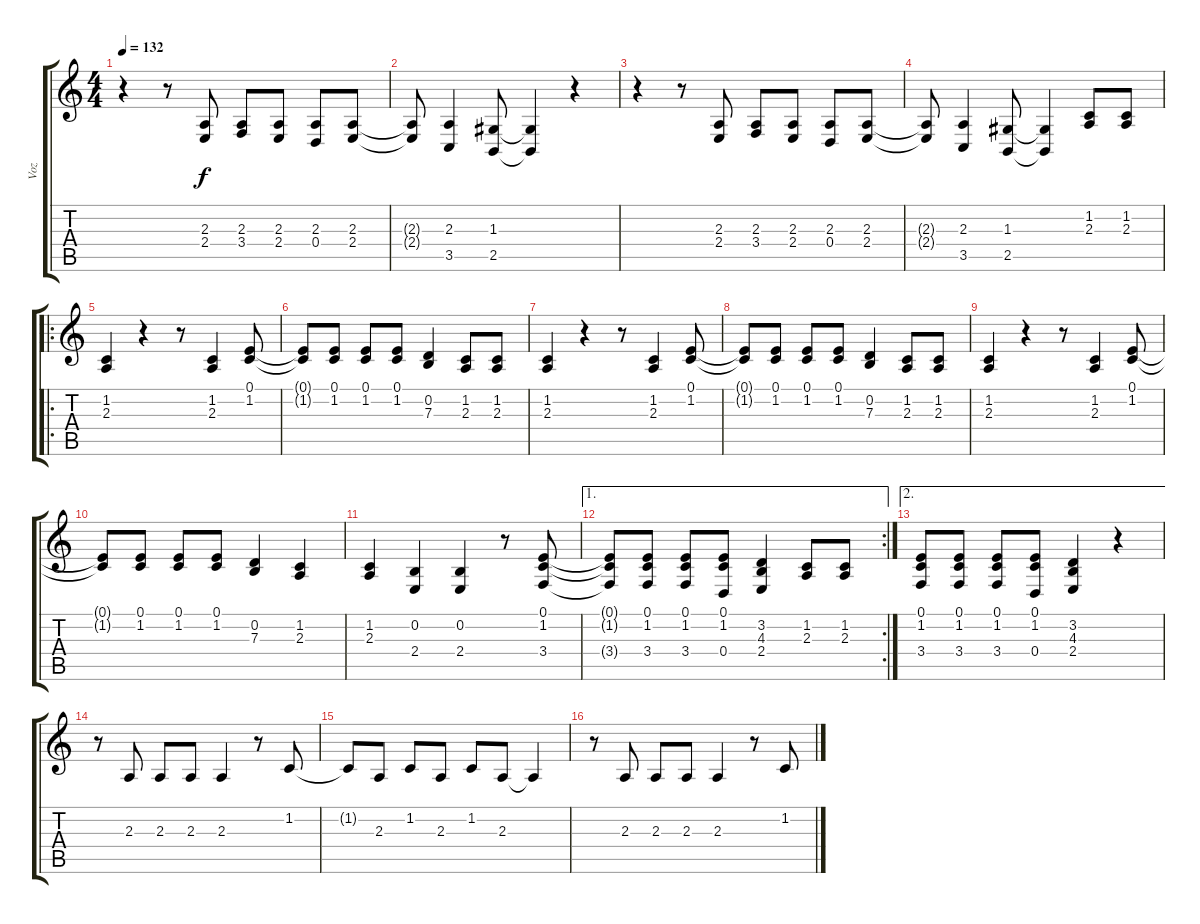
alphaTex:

\track ("Voz" "Voz") {instrument voiceoohs}
\staff {score tabs}
\tuning (E4 B3 G3 D3 A2 E2) {hide}
\ts (4 4)
\tempo 132
\clef g2
\ks c
r.4{dy f} r.8 (2.3 2.4).8 (2.3 3.4).8 (2.3 2.4).8 (2.3 0.4).8 (2.3 2.4).8 |
(2.3{t} 2.4{t}).8 (2.3 3.5).4 (1.3 2.5).8 (1.3{t} 2.5{t}).4 r.4 |
r.4 r.8 (2.3 2.4).8 (2.3 3.4).8 (2.3 2.4).8 (2.3 0.4).8 (2.3 2.4).8 |
(2.3{t} 2.4{t}).8 (2.3 3.5).4 (1.3 2.5).8 (1.3{t} 2.5{t}).4 (1.2 2.3).8 (1.2 2.3).8 |
\ro
(1.2 2.3).4 r.4 r.8 (1.2 2.3).4 (0.1 1.2).8 |
(0.1{t} 1.2{t}).8 (0.1 1.2).8 (0.1 1.2).8 (0.1 1.2).8 (0.2 7.3).4 (1.2 2.3).8 (1.2 2.3).8 |
(1.2 2.3).4 r.4 r.8 (1.2 2.3).4 (0.1 1.2).8 |
(0.1{t} 1.2{t}).8 (0.1 1.2).8 (0.1 1.2).8 (0.1 1.2).8 (0.2 7.3).4 (1.2 2.3).8 (1.2 2.3).8 |
(1.2 2.3).4 r.4 r.8 (1.2 2.3).4 (0.1 1.2).8 |
(0.1{t} 1.2{t}).8 (0.1 1.2).8 (0.1 1.2).8 (0.1 1.2).8 (0.2 7.3).4 (1.2 2.3).4 |
(1.2 2.3).4 (0.2 2.4).4 (0.2 2.4).4 r.8 (0.1 1.2 3.4).8 |
\ae 1
\rc 2
(0.1{t} 1.2{t} 3.4{t}).8 (0.1 1.2 3.4).8 (0.1 1.2 3.4).8 (0.1 1.2 0.4).8 (3.2 4.3 2.4).4 (1.2 2.3).8 (1.2 2.3).8 |
\ae 2
(0.1 1.2 3.4).8 (0.1 1.2 3.4).8 (0.1 1.2 3.4).8 (0.1 1.2 0.4).8 (3.2 4.3 2.4).4 r.4 |
r.8 2.3.8 2.3.8 2.3.8 2.3.4 r.8 1.2.8 |
1.2{t}.8 2.3.8 1.2.8 2.3.8 1.2.8 2.3.8 2.3{t}.4 |
r.8 2.3.8 2.3.8 2.3.8 2.3.4 r.8 1.2.8
